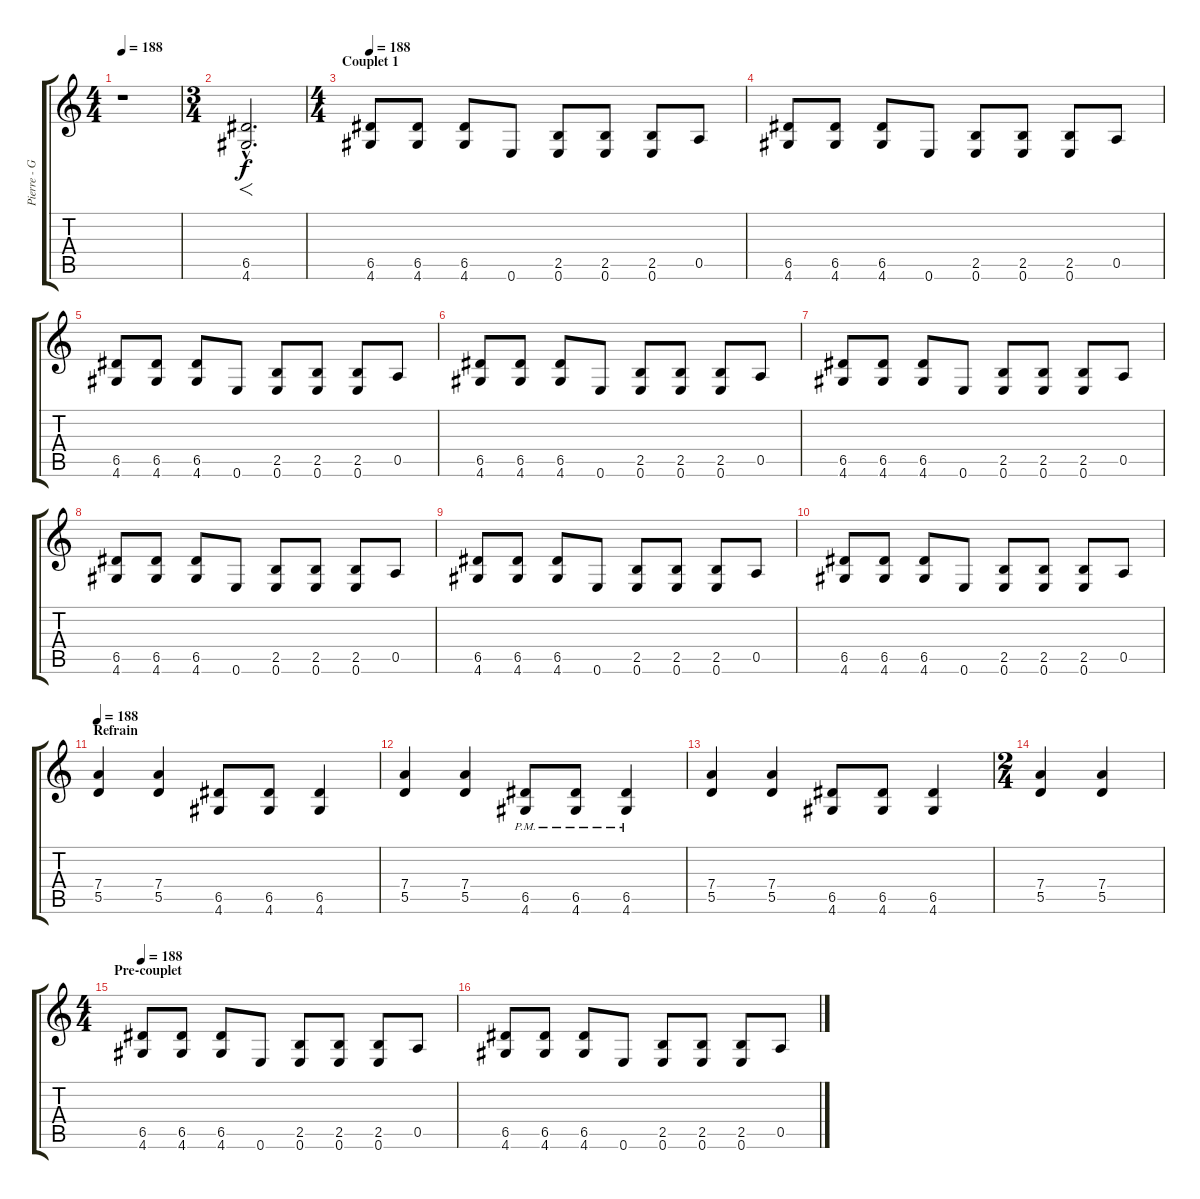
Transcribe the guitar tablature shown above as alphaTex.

\track ("Pierre - Guitare" "Pierre - G") {instrument distortionguitar}
\staff {score tabs}
\tuning (E4 B3 G3 D3 A2 E2) {hide}
\ts (4 4)
\tempo 188
\clef g2
\ks c
r.1{dy f} |
\ts (3 4)
(6.5{hac} 4.6{hac}).2{f d} |
\ts (4 4)
\section ("" "Couplet 1")
\tempo 188
(6.5 4.6).8{volume 12 balance 2 instrument distortionguitar} (6.5 4.6).8 (6.5 4.6).8 0.6.8 (2.5 0.6).8 (2.5 0.6).8 (2.5 0.6).8 0.5.8 |
(6.5 4.6).8 (6.5 4.6).8 (6.5 4.6).8 0.6.8 (2.5 0.6).8 (2.5 0.6).8 (2.5 0.6).8 0.5.8 |
(6.5 4.6).8 (6.5 4.6).8 (6.5 4.6).8 0.6.8 (2.5 0.6).8 (2.5 0.6).8 (2.5 0.6).8 0.5.8 |
(6.5 4.6).8 (6.5 4.6).8 (6.5 4.6).8 0.6.8 (2.5 0.6).8 (2.5 0.6).8 (2.5 0.6).8 0.5.8 |
(6.5 4.6).8 (6.5 4.6).8 (6.5 4.6).8 0.6.8 (2.5 0.6).8 (2.5 0.6).8 (2.5 0.6).8 0.5.8 |
(6.5 4.6).8 (6.5 4.6).8 (6.5 4.6).8 0.6.8 (2.5 0.6).8 (2.5 0.6).8 (2.5 0.6).8 0.5.8 |
(6.5 4.6).8 (6.5 4.6).8 (6.5 4.6).8 0.6.8 (2.5 0.6).8 (2.5 0.6).8 (2.5 0.6).8 0.5.8 |
(6.5 4.6).8 (6.5 4.6).8 (6.5 4.6).8 0.6.8 (2.5 0.6).8 (2.5 0.6).8 (2.5 0.6).8 0.5.8 |
\section ("" "Refrain")
\tempo 188
(7.4 5.5).4{volume 12 balance 2 instrument distortionguitar} (7.4 5.5).4 (6.5 4.6).8 (6.5 4.6).8 (6.5 4.6).4 |
(7.4 5.5).4 (7.4 5.5).4 (6.5{pm} 4.6{pm}).8 (6.5{pm} 4.6{pm}).8 (6.5{pm} 4.6{pm}).4 |
(7.4 5.5).4 (7.4 5.5).4 (6.5 4.6).8 (6.5 4.6).8 (6.5 4.6).4 |
\ts (2 4)
(7.4 5.5).4 (7.4 5.5).4 |
\ts (4 4)
\section ("" "Pre-couplet")
\tempo 188
(6.5 4.6).8{volume 12 balance 2 instrument distortionguitar} (6.5 4.6).8 (6.5 4.6).8 0.6.8 (2.5 0.6).8 (2.5 0.6).8 (2.5 0.6).8 0.5.8 |
(6.5 4.6).8 (6.5 4.6).8 (6.5 4.6).8 0.6.8 (2.5 0.6).8 (2.5 0.6).8 (2.5 0.6).8 0.5.8
